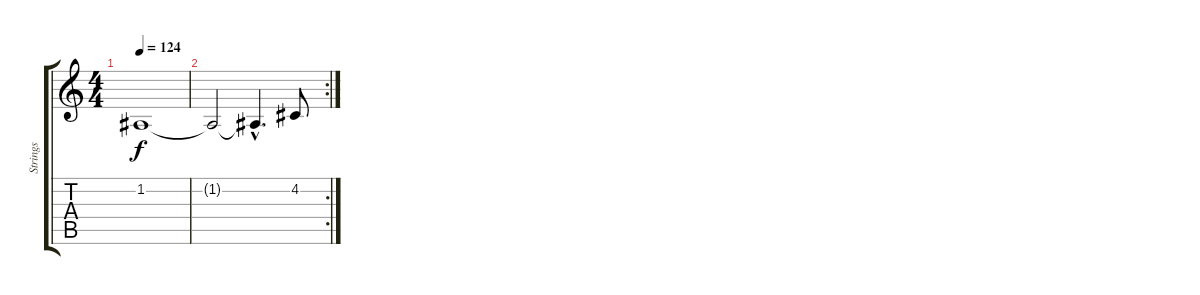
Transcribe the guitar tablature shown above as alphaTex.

\track ("Strings" "Strings") {instrument tremolostrings}
\staff {score tabs}
\tuning (D4 A3 F3 C3 G2 C2) {hide}
\ts (4 4)
\tempo 124
\clef g2
\ks c
1.2.1{dy f} |
\rc 2
1.2{t}.2 1.2{hac t}.4{d} 4.2.8
